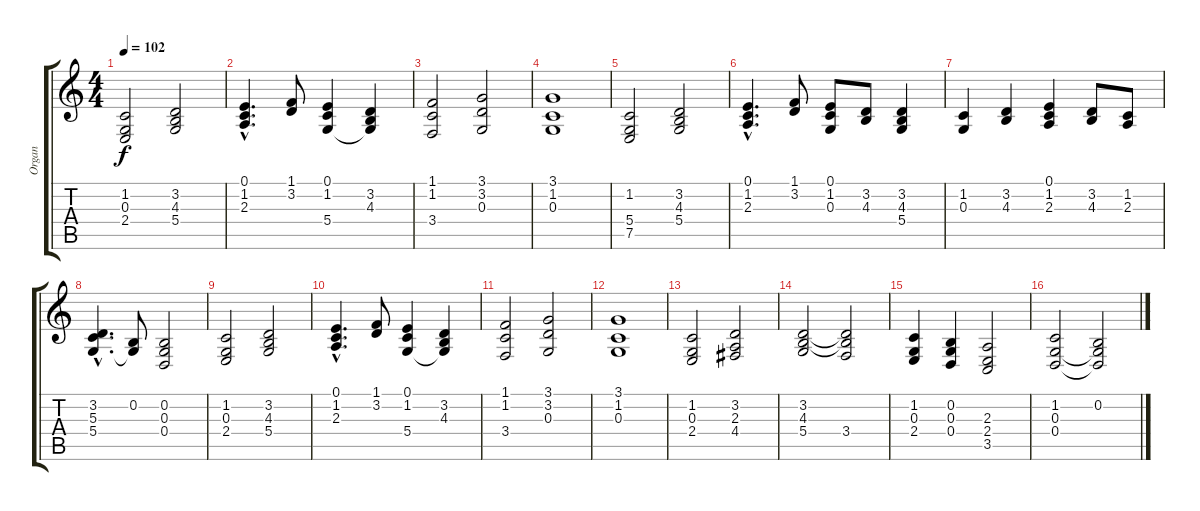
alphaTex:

\track ("Organ" "Organ") {instrument churchorgan}
\staff {score tabs}
\tuning (E4 B3 G3 D3 A2 E2) {hide}
\ts (4 4)
\tempo 102
\clef g2
\ks c
(1.2 0.3 2.4).2{dy f} (3.2 4.3 5.4).2 |
(0.1{hac} 1.2{hac} 2.3{hac}).4{d} (1.1 3.2).8 (0.1 1.2 5.4).4 (3.2 4.3 5.4{t}).4 |
(1.1 1.2 3.4).2 (3.1 3.2 0.3).2 |
(3.1 1.2 0.3).1 |
(1.2 5.4 7.5).2 (3.2 4.3 5.4).2 |
(0.1{hac} 1.2{hac} 2.3{hac}).4{d} (1.1 3.2).8 (0.1 1.2 0.3).8 (3.2 4.3).8 (3.2 4.3 5.4).4 |
(1.2 0.3).4 (3.2 4.3).4 (0.1 1.2 2.3).4 (3.2 4.3).8 (1.2 2.3).8 |
(3.2{hac} 5.3{hac} 5.4{hac}).4{d} (0.2 5.4{t}).8 (0.2 0.3 0.4).2 |
(1.2 0.3 2.4).2 (3.2 4.3 5.4).2 |
(0.1{hac} 1.2{hac} 2.3{hac}).4{d} (1.1 3.2).8 (0.1 1.2 5.4).4 (3.2 4.3 5.4{t}).4 |
(1.1 1.2 3.4).2 (3.1 3.2 0.3).2 |
(3.1 1.2 0.3).1 |
(1.2 0.3 2.4).2 (3.2 2.3 4.4).2 |
(3.2 4.3 5.4).2 (3.2{t} 4.3{t} 3.4).2 |
(1.2 0.3 2.4).4 (0.2 0.3 0.4).4 (2.3 2.4 3.5).2 |
(1.2 0.3 0.4).2 (0.2 0.3{t} 0.4{t}).2
